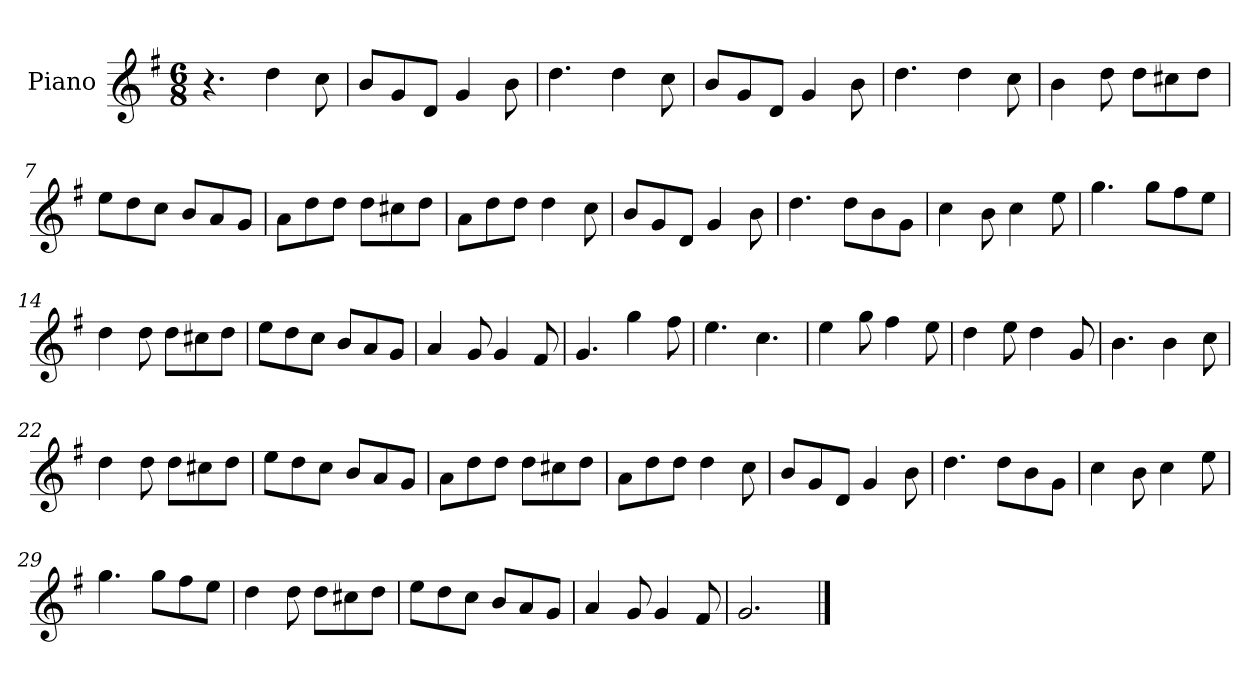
**kern
*part1
*staff1
*I"Piano
*I'Pno
*clefG2
*k[f#]
*M6/8
=1
4.r
4dd\
8cc\
=2
8b/L
8g/
8d/J
4g/
8b\
=3
4.dd\
4dd\
8cc\
=4
8b/L
8g/
8d/J
4g/
8b\
=5
4.dd\
4dd\
8cc\
=6
4b\
8dd\
8dd\L
8cc#X\
8dd\J
=7
8ee\L
8dd\
8cc\J
8b/L
8a/
8g/J
=8
8a\L
8dd\
8dd\J
8dd\L
8cc#X\
8dd\J
=9
8a\L
8dd\
8dd\J
4dd\
8cc\
=10
8b/L
8g/
8d/J
4g/
8b\
=11
4.dd\
8dd\L
8b\
8g\J
=12
4cc\
8b\
4cc\
8ee\
=13
4.gg\
8gg\L
8ff#\
8ee\J
=14
4dd\
8dd\
8dd\L
8cc#X\
8dd\J
=15
8ee\L
8dd\
8cc\J
8b/L
8a/
8g/J
=16
4a/
8g/
4g/
8f#/
=17
4.g/
4gg\
8ff#\
=18
4.ee\
4.cc\
=19
4ee\
8gg\
4ff#\
8ee\
=20
4dd\
8ee\
4dd\
8g/
=21
4.b\
4b\
8cc\
=22
4dd\
8dd\
8dd\L
8cc#X\
8dd\J
=23
8ee\L
8dd\
8cc\J
8b/L
8a/
8g/J
=24
8a\L
8dd\
8dd\J
8dd\L
8cc#X\
8dd\J
=25
8a\L
8dd\
8dd\J
4dd\
8cc\
=26
8b/L
8g/
8d/J
4g/
8b\
=27
4.dd\
8dd\L
8b\
8g\J
=28
4cc\
8b\
4cc\
8ee\
=29
4.gg\
8gg\L
8ff#\
8ee\J
=30
4dd\
8dd\
8dd\L
8cc#X\
8dd\J
=31
8ee\L
8dd\
8cc\J
8b/L
8a/
8g/J
=32
4a/
8g/
4g/
8f#/
=33
2.g/
==
*-
